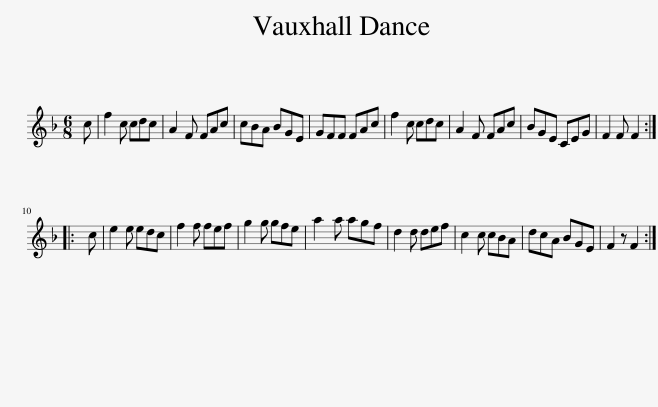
X:1
L:1/8
M:6/8
I:linebreak $
K:F
V:1 treble
V:1
 c | f2 c cdc | A2 F FAc | cBA BGE | GFF FAc | %5
 f2 c cdc | A2 F FAc | BGE CEG | F2 F F2 ::$ c | %10
 e2 e edc | f2 f fef | g2 g gfe | a2 a agf | d2 d def | %15
 c2 c cBA | dcA BGE | F2 z F2 :| %18
